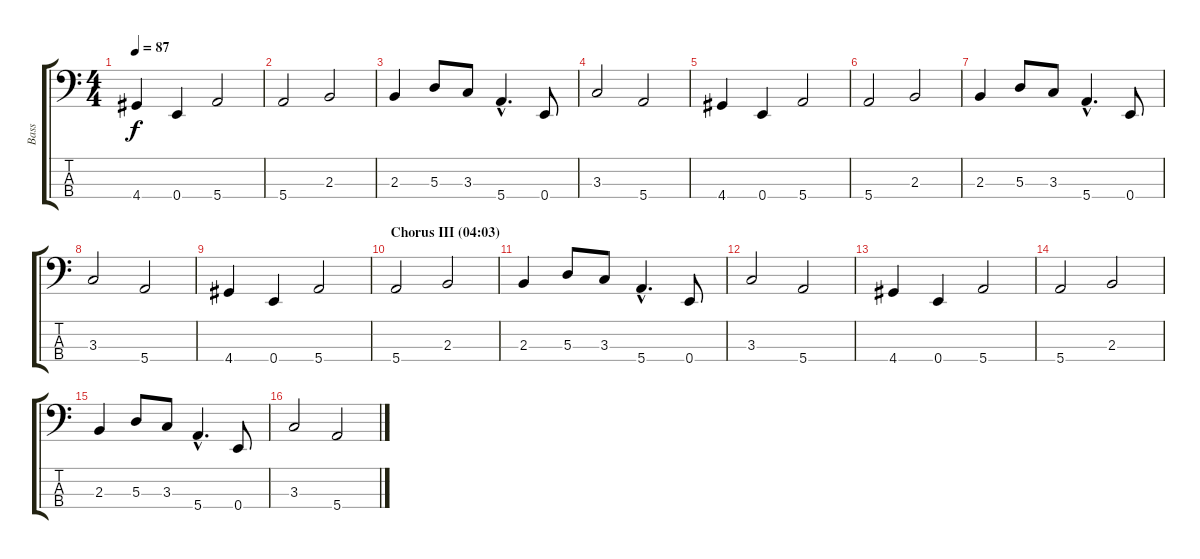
\track ("Bass" "Bass") {instrument electricbassfinger}
\staff {score tabs}
\tuning (G2 D2 A1 E1) {hide}
\ts (4 4)
\tempo 87
\clef f4
\ks c
4.4.4{dy f} 0.4.4 5.4.2 |
5.4.2 2.3.2 |
2.3.4 5.3.8 3.3.8 5.4{hac}.4{d} 0.4.8 |
3.3.2 5.4.2 |
4.4.4 0.4.4 5.4.2 |
5.4.2 2.3.2 |
2.3.4 5.3.8 3.3.8 5.4{hac}.4{d} 0.4.8 |
3.3.2 5.4.2 |
4.4.4 0.4.4 5.4.2 |
\section ("" "Chorus III (04:03)")
5.4.2 2.3.2 |
2.3.4 5.3.8 3.3.8 5.4{hac}.4{d} 0.4.8 |
3.3.2 5.4.2 |
4.4.4 0.4.4 5.4.2 |
5.4.2 2.3.2 |
2.3.4 5.3.8 3.3.8 5.4{hac}.4{d} 0.4.8 |
3.3.2 5.4.2
